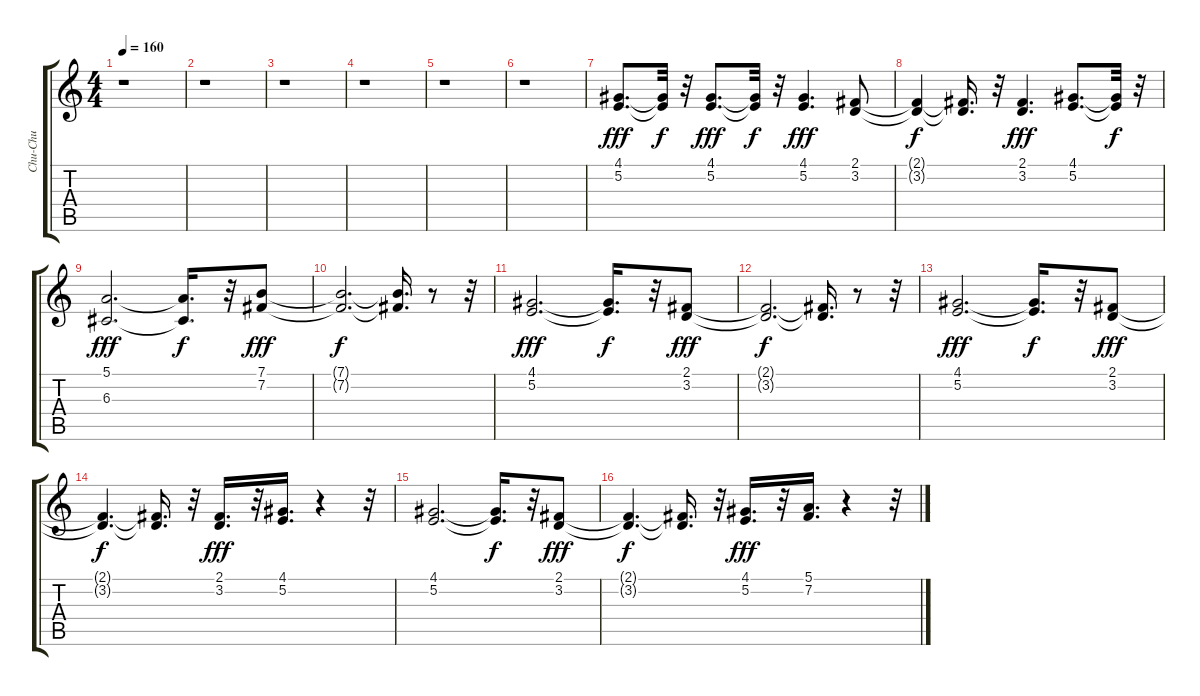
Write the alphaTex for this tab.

\track ("Chu-Chu" "Chu-Chu") {instrument voiceoohs}
\staff {score tabs}
\tuning (E4 B3 G3 D3 A2 E2) {hide}
\ts (4 4)
\tempo 160
\clef g2
\ks c
r.1{dy fff} |
r.1 |
r.1 |
r.1 |
r.1 |
r.1 |
(4.1 5.2).8{d} (4.1{t} 5.2{t}).32{dy f} r.32 (4.1 5.2).8{d dy fff} (4.1{t} 5.2{t}).32{dy f} r.32 (4.1 5.2).4{d dy fff} (2.1 3.2).8 |
(2.1{t} 3.2{t}).4{dy f} (2.1{t} 3.2{t}).16{d} r.32 (2.1 3.2).4{d dy fff} (4.1 5.2).8{d} (4.1{t} 5.2{t}).32{dy f} r.32 |
(5.1 6.3).2{d dy fff} (5.1{t} 6.3{t}).16{d dy f} r.32 (7.1 7.2).8{dy fff} |
(7.1{t} 7.2{t}).2{d dy f} (7.1{t} 7.2{t}).16{d} r.8 r.32 |
(4.1 5.2).2{d dy fff} (4.1{t} 5.2{t}).16{d dy f} r.32 (2.1 3.2).8{dy fff} |
(2.1{t} 3.2{t}).2{d dy f} (2.1{t} 3.2{t}).16{d} r.8 r.32 |
(4.1 5.2).2{d dy fff} (4.1{t} 5.2{t}).16{d dy f} r.32 (2.1 3.2).8{dy fff} |
(2.1{t} 3.2{t}).4{d dy f} (2.1{t} 3.2{t}).16{d} r.32 (2.1 3.2).16{d dy fff} r.32 (4.1 5.2).16{d} r.4 r.32 |
(4.1 5.2).2{d} (4.1{t} 5.2{t}).16{d dy f} r.32 (2.1 3.2).8{dy fff} |
(2.1{t} 3.2{t}).4{d dy f} (2.1{t} 3.2{t}).16{d} r.32 (4.1 5.2).16{d dy fff} r.32 (5.1 7.2).16{d} r.4 r.32
